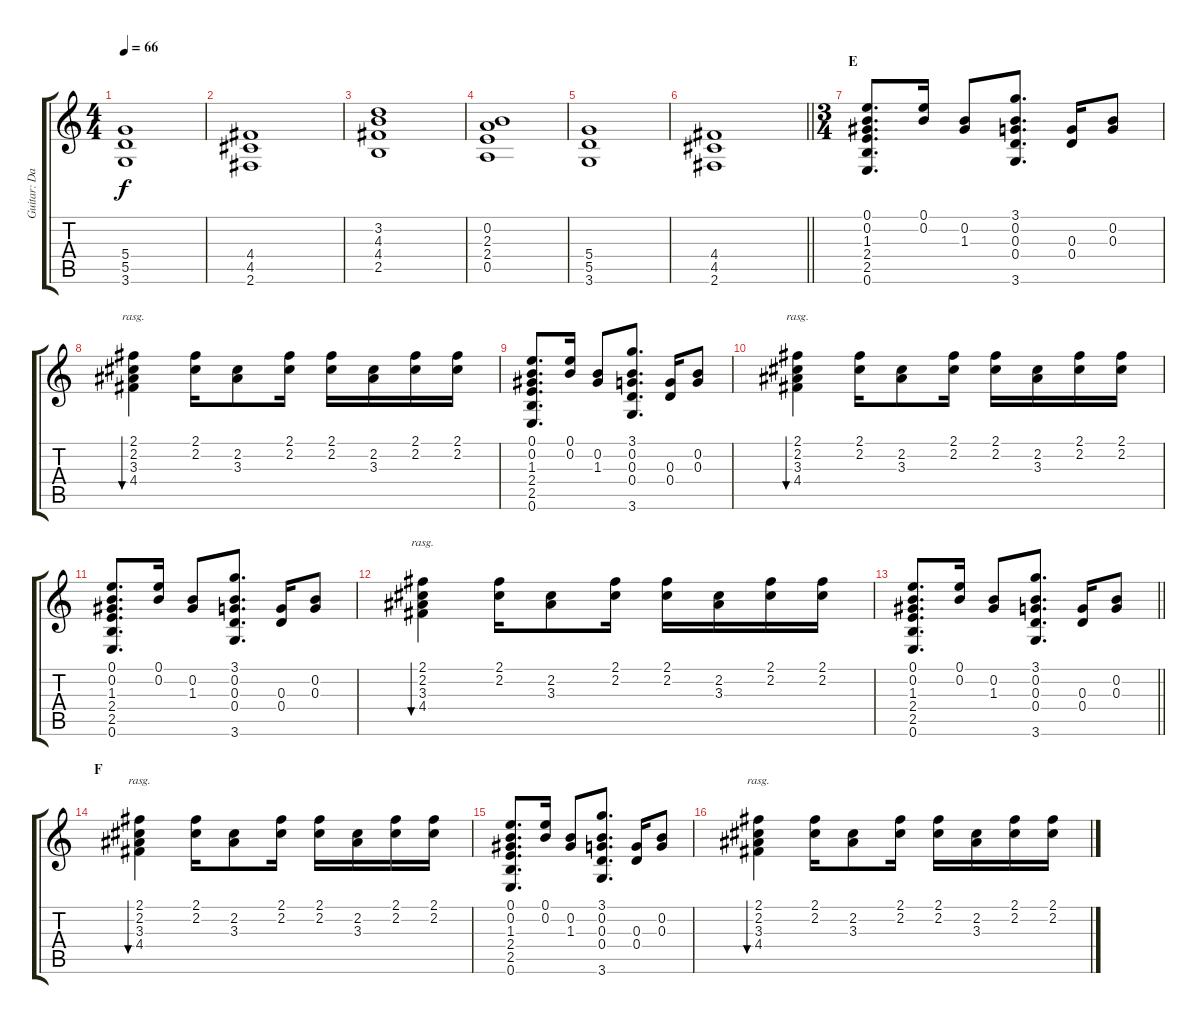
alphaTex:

\track ("Guitar: Danny" "Guitar: Da") {instrument acousticguitarsteel}
\staff {score tabs}
\tuning (E4 B3 G3 D3 A2 E2) {hide}
\ts (4 4)
\tempo 66
\clef g2
\ks c
(5.4 5.5 3.6).1{dy f} |
(4.4 4.5 2.6).1 |
(3.2 4.3 4.4 2.5).1 |
(0.2 2.3 2.4 0.5).1 |
(5.4 5.5 3.6).1 |
\barLineRight lightlight
(4.4 4.5 2.6).1 |
\ts (3 4)
\section ("" "E")
(0.1 0.2 1.3 2.4 2.5 0.6).8{d} (0.1 0.2).16 (0.2 1.3).8 (3.1 0.2 0.3 0.4 3.6).8{d} (0.3 0.4).16 (0.2 0.3).8 |
(2.1 2.2 3.3 4.4).4{bu 120 rasg ii} (2.1 2.2).16 (2.2 3.3).8 (2.1 2.2).16 (2.1 2.2).16 (2.2 3.3).16 (2.1 2.2).16 (2.1 2.2).16 |
(0.1 0.2 1.3 2.4 2.5 0.6).8{d} (0.1 0.2).16 (0.2 1.3).8 (3.1 0.2 0.3 0.4 3.6).8{d} (0.3 0.4).16 (0.2 0.3).8 |
(2.1 2.2 3.3 4.4).4{bu 120 rasg ii} (2.1 2.2).16 (2.2 3.3).8 (2.1 2.2).16 (2.1 2.2).16 (2.2 3.3).16 (2.1 2.2).16 (2.1 2.2).16 |
(0.1 0.2 1.3 2.4 2.5 0.6).8{d} (0.1 0.2).16 (0.2 1.3).8 (3.1 0.2 0.3 0.4 3.6).8{d} (0.3 0.4).16 (0.2 0.3).8 |
(2.1 2.2 3.3 4.4).4{bu 120 rasg ii} (2.1 2.2).16 (2.2 3.3).8 (2.1 2.2).16 (2.1 2.2).16 (2.2 3.3).16 (2.1 2.2).16 (2.1 2.2).16 |
\barLineRight lightlight
(0.1 0.2 1.3 2.4 2.5 0.6).8{d} (0.1 0.2).16 (0.2 1.3).8 (3.1 0.2 0.3 0.4 3.6).8{d} (0.3 0.4).16 (0.2 0.3).8 |
\section ("" "F")
(2.1 2.2 3.3 4.4).4{bu 120 rasg ii} (2.1 2.2).16 (2.2 3.3).8 (2.1 2.2).16 (2.1 2.2).16 (2.2 3.3).16 (2.1 2.2).16 (2.1 2.2).16 |
(0.1 0.2 1.3 2.4 2.5 0.6).8{d} (0.1 0.2).16 (0.2 1.3).8 (3.1 0.2 0.3 0.4 3.6).8{d} (0.3 0.4).16 (0.2 0.3).8 |
(2.1 2.2 3.3 4.4).4{bu 120 rasg ii} (2.1 2.2).16 (2.2 3.3).8 (2.1 2.2).16 (2.1 2.2).16 (2.2 3.3).16 (2.1 2.2).16 (2.1 2.2).16
